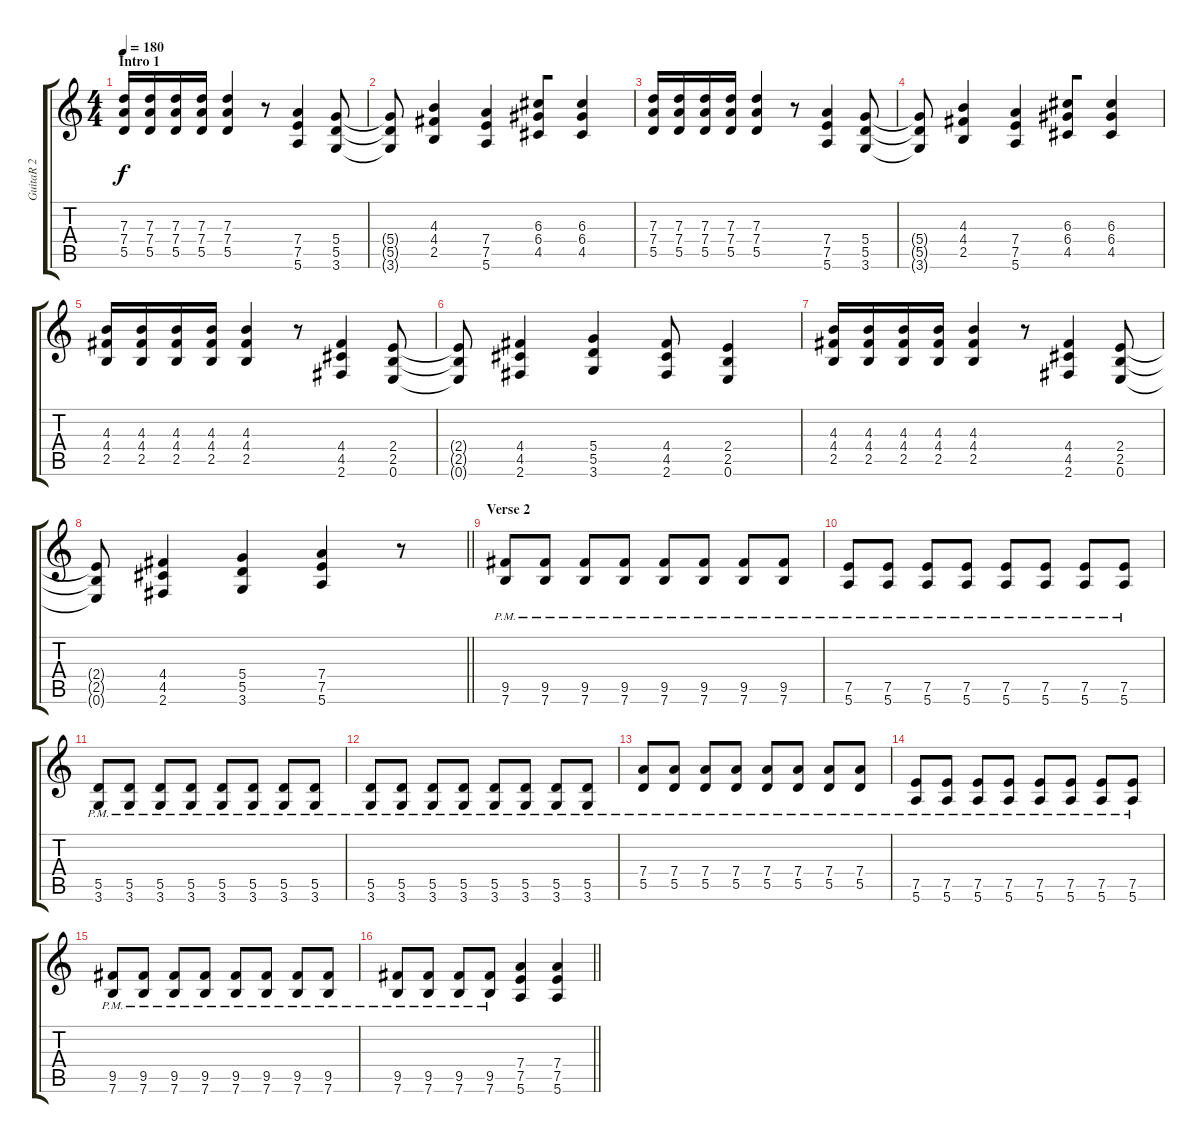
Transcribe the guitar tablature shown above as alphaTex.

\track ("GuitaR 2" "GuitaR 2") {instrument overdrivenguitar}
\staff {score tabs}
\tuning (E4 B3 G3 D3 A2 E2) {hide}
\ts (4 4)
\section ("" "Intro 1")
\tempo 180
\clef g2
\ks c
(7.3 7.4 5.5).16{dy f} (7.3 7.4 5.5).16 (7.3 7.4 5.5).16 (7.3 7.4 5.5).16 (7.3 7.4 5.5).4 r.8 (7.4 7.5 5.6).4 (5.4 5.5 3.6).8 |
(5.4{t} 5.5{t} 3.6{t}).8 (4.3 4.4 2.5).4 (7.4 7.5 5.6).4 (6.3 6.4 4.5).8{beam merge} (6.3 6.4 4.5).4 |
(7.3 7.4 5.5).16 (7.3 7.4 5.5).16 (7.3 7.4 5.5).16 (7.3 7.4 5.5).16 (7.3 7.4 5.5).4 r.8 (7.4 7.5 5.6).4 (5.4 5.5 3.6).8 |
(5.4{t} 5.5{t} 3.6{t}).8 (4.3 4.4 2.5).4 (7.4 7.5 5.6).4 (6.3 6.4 4.5).8{beam merge} (6.3 6.4 4.5).4 |
(4.3 4.4 2.5).16 (4.3 4.4 2.5).16 (4.3 4.4 2.5).16 (4.3 4.4 2.5).16 (4.3 4.4 2.5).4 r.8 (4.4 4.5 2.6).4 (2.4 2.5 0.6).8 |
(2.4{t} 2.5{t} 0.6{t}).8 (4.4 4.5 2.6).4 (5.4 5.5 3.6).4 (4.4 4.5 2.6).8 (2.4 2.5 0.6).4 |
(4.3 4.4 2.5).16 (4.3 4.4 2.5).16 (4.3 4.4 2.5).16 (4.3 4.4 2.5).16 (4.3 4.4 2.5).4 r.8 (4.4 4.5 2.6).4 (2.4 2.5 0.6).8 |
\barLineRight lightlight
(2.4{t} 2.5{t} 0.6{t}).8 (4.4 4.5 2.6).4 (5.4 5.5 3.6).4 (7.4 7.5 5.6).4 r.8 |
\section ("" "Verse 2")
(9.5{pm} 7.6{pm}).8 (9.5{pm} 7.6{pm}).8 (9.5{pm} 7.6{pm}).8 (9.5{pm} 7.6{pm}).8 (9.5{pm} 7.6{pm}).8 (9.5{pm} 7.6{pm}).8 (9.5{pm} 7.6{pm}).8 (9.5{pm} 7.6{pm}).8 |
(7.5{pm} 5.6{pm}).8 (7.5{pm} 5.6{pm}).8 (7.5{pm} 5.6{pm}).8 (7.5{pm} 5.6{pm}).8 (7.5{pm} 5.6{pm}).8 (7.5{pm} 5.6{pm}).8 (7.5{pm} 5.6{pm}).8 (7.5{pm} 5.6{pm}).8 |
(5.5{pm} 3.6{pm}).8 (5.5{pm} 3.6{pm}).8 (5.5{pm} 3.6{pm}).8 (5.5{pm} 3.6{pm}).8 (5.5{pm} 3.6{pm}).8 (5.5{pm} 3.6{pm}).8 (5.5{pm} 3.6{pm}).8 (5.5{pm} 3.6{pm}).8 |
(5.5{pm} 3.6{pm}).8 (5.5{pm} 3.6{pm}).8 (5.5{pm} 3.6{pm}).8 (5.5{pm} 3.6{pm}).8 (5.5{pm} 3.6{pm}).8 (5.5{pm} 3.6{pm}).8 (5.5{pm} 3.6{pm}).8 (5.5{pm} 3.6{pm}).8 |
(7.4{pm} 5.5{pm}).8 (7.4{pm} 5.5{pm}).8 (7.4{pm} 5.5{pm}).8 (7.4{pm} 5.5{pm}).8 (7.4{pm} 5.5{pm}).8 (7.4{pm} 5.5{pm}).8 (7.4{pm} 5.5{pm}).8 (7.4{pm} 5.5{pm}).8 |
(7.5{pm} 5.6{pm}).8 (7.5{pm} 5.6{pm}).8 (7.5{pm} 5.6{pm}).8 (7.5{pm} 5.6{pm}).8 (7.5{pm} 5.6{pm}).8 (7.5{pm} 5.6{pm}).8 (7.5{pm} 5.6{pm}).8 (7.5{pm} 5.6{pm}).8 |
(9.5{pm} 7.6{pm}).8 (9.5{pm} 7.6{pm}).8 (9.5{pm} 7.6{pm}).8 (9.5{pm} 7.6{pm}).8 (9.5{pm} 7.6{pm}).8 (9.5{pm} 7.6{pm}).8 (9.5{pm} 7.6{pm}).8 (9.5{pm} 7.6{pm}).8 |
\barLineRight lightlight
(9.5{pm} 7.6{pm}).8 (9.5{pm} 7.6{pm}).8 (9.5{pm} 7.6{pm}).8 (9.5{pm} 7.6{pm}).8 (7.4 7.5 5.6).4 (7.4 7.5 5.6).4
